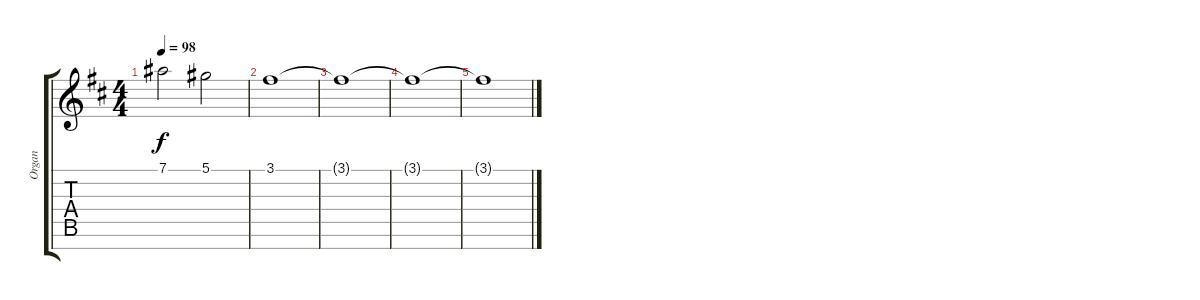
\track ("Organ" "Organ") {instrument drawbarorgan}
\staff {score tabs}
\tuning (Eb5 Bb4 Gb4 Db4 Ab3 Eb3 Bb2) {hide}
\ts (4 4)
\tempo 98
\clef g2
\ks d
7.1.2{dy f} 5.1.2 |
3.1.1 |
3.1{t}.1 |
3.1{t}.1{volume 0} |
3.1{t}.1
